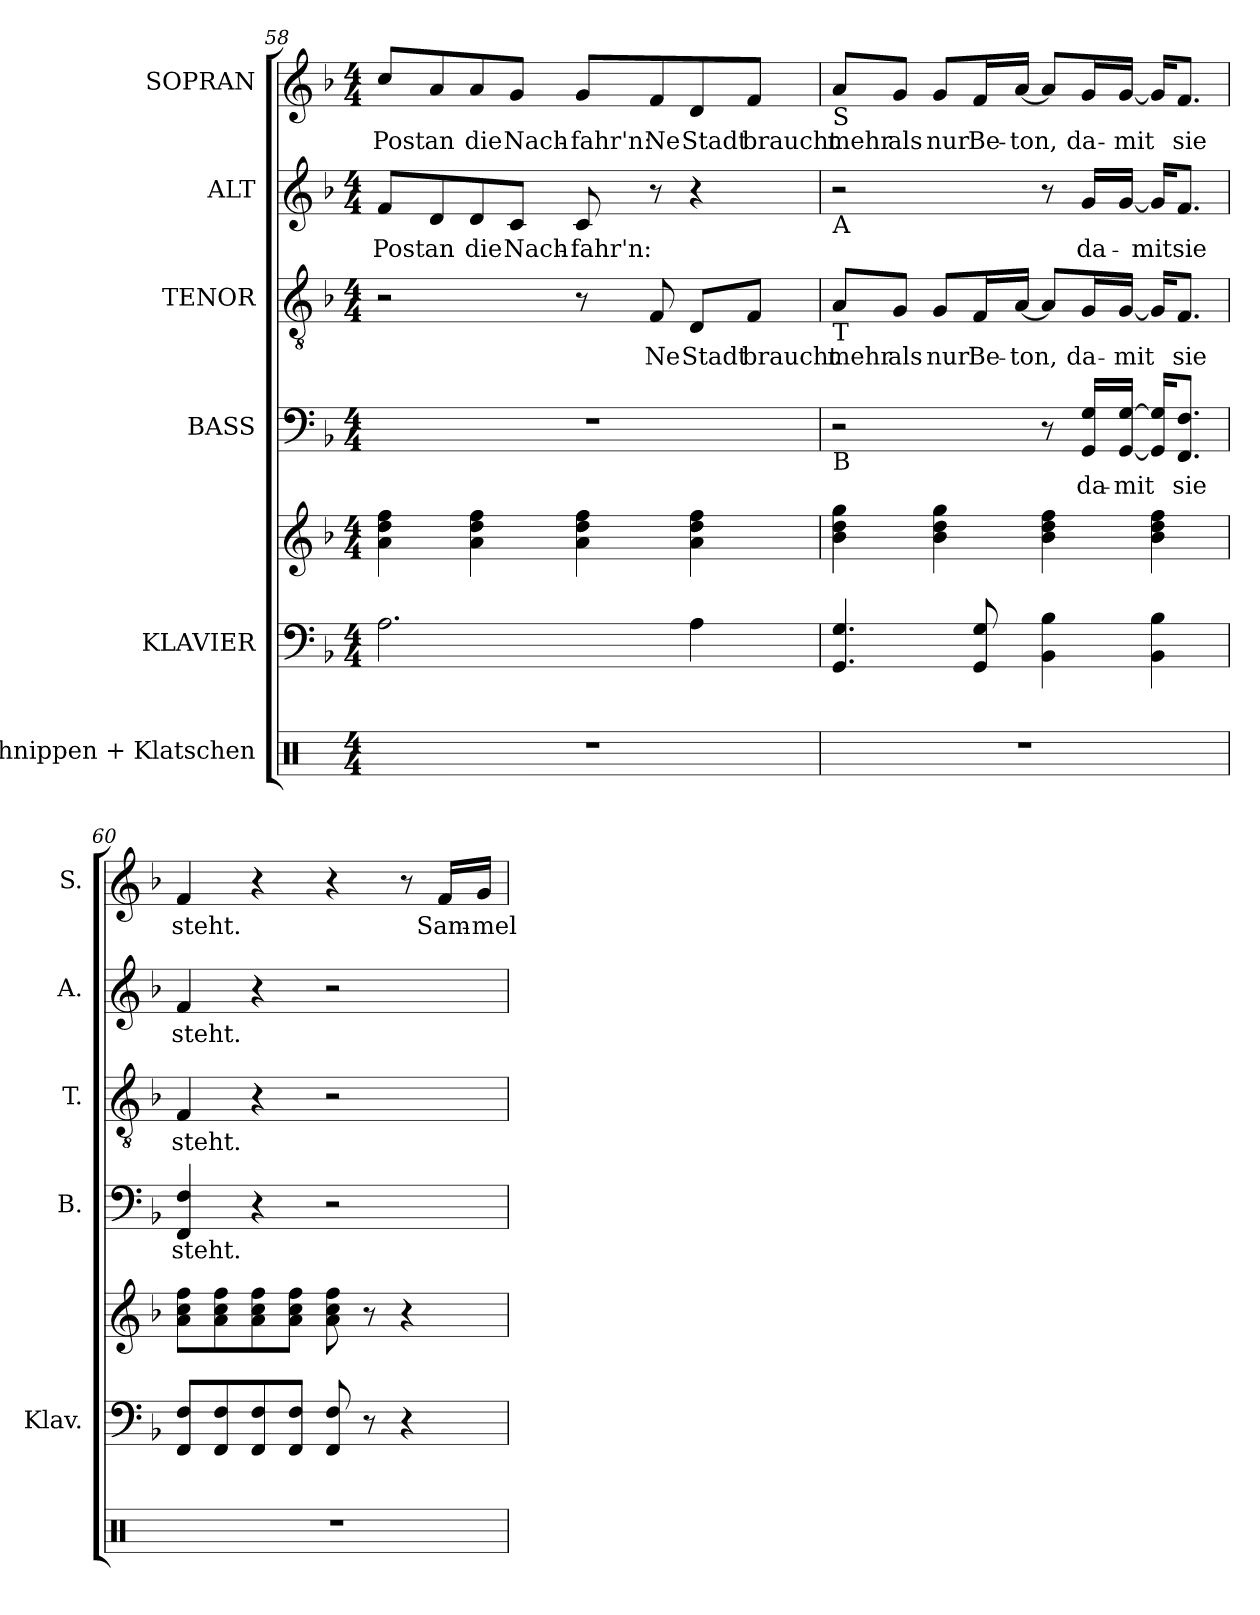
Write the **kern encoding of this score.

**kern	**kern	**kern	**kern	**text	**kern	**text	**kern	**text	**kern	**text
*part6	*part5	*part5	*part4	*part4	*part3	*part3	*part2	*part2	*part1	*part1
*staff7	*staff6	*staff5	*staff4	*staff4	*staff3	*staff3	*staff2	*staff2	*staff1	*staff1
*I"Schnippen + Klatschen	*I"KLAVIER	*	*I"BASS	*	*I"TENOR	*	*I"ALT	*	*I"SOPRAN	*
*	*I'Klav.	*	*I'B.	*	*I'T.	*	*I'A.	*	*I'S.	*
*clefX	*clefF4	*clefG2	*clefF4	*	*clefGv2	*	*clefG2	*	*clefG2	*
*	*	*	*	*	*ITrd7c12	*	*	*	*	*
*k[]	*k[b-]	*k[b-]	*k[b-]	*	*k[b-]	*	*k[b-]	*	*k[b-]	*
*C:	*d:	*d:	*d:	*	*d:	*	*d:	*	*d:	*
*M4/4	*M4/4	*M4/4	*M4/4	*	*M4/4	*	*M4/4	*	*M4/4	*
=58	=58	=58	=58	=58	=58	=58	=58	=58	=58	=58
!	!	!	!	!	!	!	!	!LO:LY:b:color=#000000	!	!
!	!	!	!	!	!	!	!	!	!	!LO:LY:b:color=#000000
1r	2.Ai\	4ai\ 4ddi 4ffi	1r	.	2r	.	8fi/L	Post	8cci/L	Post
!	!	!	!	!	!	!	!	!LO:LY:b:color=#000000	!	!
!	!	!	!	!	!	!	!	!	!	!LO:LY:b:color=#000000
.	.	.	.	.	.	.	8di/	an	8ai/	an
!	!	!	!	!	!	!	!	!LO:LY:b:color=#000000	!	!
!	!	!	!	!	!	!	!	!	!	!LO:LY:b:color=#000000
.	.	4ai\ 4ddi 4ffi	.	.	.	.	8di/	die	8ai/	die
!	!	!	!	!	!	!	!	!LO:LY:b:color=#000000	!	!
!	!	!	!	!	!	!	!	!	!	!LO:LY:b:color=#000000
.	.	.	.	.	.	.	8ci/J	Nach-	8gi/J	Nach-
!	!	!	!	!	!	!	!	!LO:LY:b:color=#000000	!	!
!	!	!	!	!	!	!	!	!	!	!LO:LY:b:color=#000000
.	.	4ai\ 4ddi 4ffi	.	.	8r	.	8ci/	-fahr'n:	8gi/L	-fahr'n:
!	!	!	!	!	!	!LO:LY:b:color=#000000	!	!	!	!
!	!	!	!	!	!	!	!	!	!	!LO:LY:b:color=#000000
.	.	.	.	.	8FFi/	Ne	8r	.	8fi/	Ne
!	!	!	!	!	!	!LO:LY:b:color=#000000	!	!	!	!
!	!	!	!	!	!	!	!	!	!	!LO:LY:b:color=#000000
.	4Ai\	4ai\ 4ddi 4ffi	.	.	8DDi/L	Stadt	4r	.	8di/	Stadt
!	!	!	!	!	!	!LO:LY:b:color=#000000	!	!	!	!
!	!	!	!	!	!	!	!	!	!	!LO:LY:b:color=#000000
.	.	.	.	.	8FFi/J	braucht	.	.	8fi/J	braucht
!!LO:LB:g=z
=59	=59	=59	=59	=59	=59	=59	=59	=59	=59	=59
!	!	!	!	!	!	!LO:LY:b:color=#000000	!	!	!	!
!	!	!	!	!	!	!	!	!	!LO:TX:b:t=S	!
!	!	!	!	!	!	!	!LO:TX:b:t=A	!	!	!
!	!	!	!	!	!LO:TX:b:t=T	!	!	!	!	!
!	!	!	!LO:TX:b:t=B	!	!	!	!	!	!	!
!	!	!	!	!	!	!	!	!	!	!LO:LY:b:color=#000000
1r	4.GGi/ 4.Gi	4b-i\ 4ddi 4ggi	2r	.	8AAi/L	mehr	2r	.	8ai/L	mehr
!	!	!	!	!	!	!LO:LY:b:color=#000000	!	!	!	!
!	!	!	!	!	!	!	!	!	!	!LO:LY:b:color=#000000
.	.	.	.	.	8GGi/J	als	.	.	8gi/J	als
!	!	!	!	!	!	!LO:LY:b:color=#000000	!	!	!	!
!	!	!	!	!	!	!	!	!	!	!LO:LY:b:color=#000000
.	.	4b-i\ 4ddi 4ggi	.	.	8GGi/L	nur	.	.	8gi/L	nur
!	!	!	!	!	!	!LO:LY:b:color=#000000	!	!	!	!
!	!	!	!	!	!	!	!	!	!	!LO:LY:b:color=#000000
.	8GGi/ 8Gi	.	.	.	16FFi/L	Be-	.	.	16fi/L	Be-
!	!	!	!	!	!	!LO:LY:b:color=#000000	!	!	!	!
!	!	!	!	!	!	!	!	!	!	!LO:LY:b:color=#000000
.	.	.	.	.	[<16AAi/JJ	-ton,	.	.	[<16ai/JJ	-ton,
.	4BB-i\ 4B-i	4b-i\ 4ddi 4ffi	8r	.	8AAi/L]	.	8r	.	8ai/L]	.
!	!	!	!	!LO:LY:b:color=#000000	!	!	!	!	!	!
!	!	!	!	!	!	!LO:LY:b:color=#000000	!	!	!	!
!	!	!	!	!	!	!	!	!LO:LY:b:color=#000000	!	!
!	!	!	!	!	!	!	!	!	!	!LO:LY:b:color=#000000
.	.	.	16GGi/ 16GiLL	da-	16GGi/L	da-	16gi/LL	da-	16gi/L	da-
!	!	!	!	!LO:LY:b:color=#000000	!	!	!	!	!	!
!	!	!	!	!	!	!LO:LY:b:color=#000000	!	!	!	!
!	!	!	!	!	!	!	!	!	!	!LO:LY:b:color=#000000
.	.	.	[<16GGi/ [>16GiJJ	-mit	[<16GGi/JJ	-mit	[<16gi/JJ	.	[<16gi/JJ	-mit
!	!	!	!	!	!	!	!	!LO:LY:b:color=#000000	!	!
.	4BB-i\ 4B-i	4b-i\ 4ddi 4ffi	16GGi/] 16Gi]KL	.	16GGi/KL]	.	16gi/KL]	-mit	16gi/KL]	.
!	!	!	!	!LO:LY:b:color=#000000	!	!	!	!	!	!
!	!	!	!	!	!	!LO:LY:b:color=#000000	!	!	!	!
!	!	!	!	!	!	!	!	!LO:LY:b:color=#000000	!	!
!	!	!	!	!	!	!	!	!	!	!LO:LY:b:color=#000000
.	.	.	8.FFi/ 8.FiJ	sie	8.FFi/J	sie	8.fi/J	sie	8.fi/J	sie
=60	=60	=60	=60	=60	=60	=60	=60	=60	=60	=60
!	!	!	!	!LO:LY:b:color=#000000	!	!	!	!	!	!
!	!	!	!	!	!	!LO:LY:b:color=#000000	!	!	!	!
!	!	!	!	!	!	!	!	!LO:LY:b:color=#000000	!	!
!	!	!	!	!	!	!	!	!	!	!LO:LY:b:color=#000000
1r	8FFi/ 8FiL	8ai\ 8cci 8ffiL	4FFi/ 4Fi	steht.	4FFi/	steht.	4fi/	steht.	4fi/	steht.
.	8FFi/ 8Fi	8ai\ 8cci 8ffi	.	.	.	.	.	.	.	.
.	8FFi/ 8Fi	8ai\ 8cci 8ffi	4r	.	4r	.	4r	.	4r	.
.	8FFi/ 8FiJ	8ai\ 8cci 8ffiJ	.	.	.	.	.	.	.	.
.	8FFi/ 8Fi	8ai\ 8cci 8ffi	2r	.	2r	.	2r	.	4r	.
.	8r	8r	.	.	.	.	.	.	.	.
.	4r	4r	.	.	.	.	.	.	8r	.
!	!	!	!	!	!	!	!	!	!	!LO:LY:b:color=#000000
.	.	.	.	.	.	.	.	.	16fi/LL	Sam-
!	!	!	!	!	!	!	!	!	!	!LO:LY:b:color=#000000
.	.	.	.	.	.	.	.	.	16gi/JJ	-mel
=	=	=	=	=	=	=	=	=	=	=
*-	*-	*-	*-	*-	*-	*-	*-	*-	*-	*-
